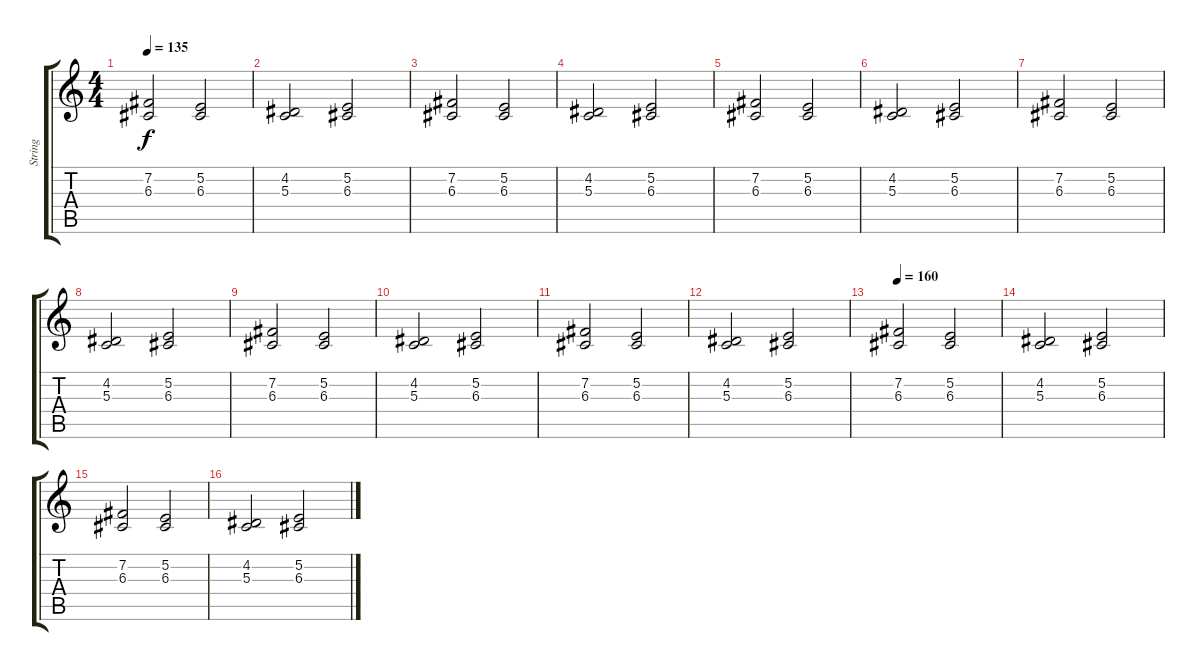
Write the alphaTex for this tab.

\track ("String" "String") {instrument stringensemble2}
\staff {score tabs}
\tuning (E4 B3 G3 D3 A2 E2) {hide}
\ts (4 4)
\tempo 135
\clef g2
\ks c
(7.2 6.3).2{dy f} (5.2 6.3).2 |
(4.2 5.3).2 (5.2 6.3).2 |
(7.2 6.3).2 (5.2 6.3).2 |
(4.2 5.3).2 (5.2 6.3).2 |
(7.2 6.3).2 (5.2 6.3).2 |
(4.2 5.3).2 (5.2 6.3).2 |
(7.2 6.3).2 (5.2 6.3).2 |
(4.2 5.3).2 (5.2 6.3).2 |
(7.2 6.3).2 (5.2 6.3).2 |
(4.2 5.3).2 (5.2 6.3).2 |
(7.2 6.3).2 (5.2 6.3).2 |
(4.2 5.3).2 (5.2 6.3).2 |
\tempo 160
(7.2 6.3).2 (5.2 6.3).2 |
(4.2 5.3).2 (5.2 6.3).2 |
(7.2 6.3).2 (5.2 6.3).2 |
(4.2 5.3).2 (5.2 6.3).2
